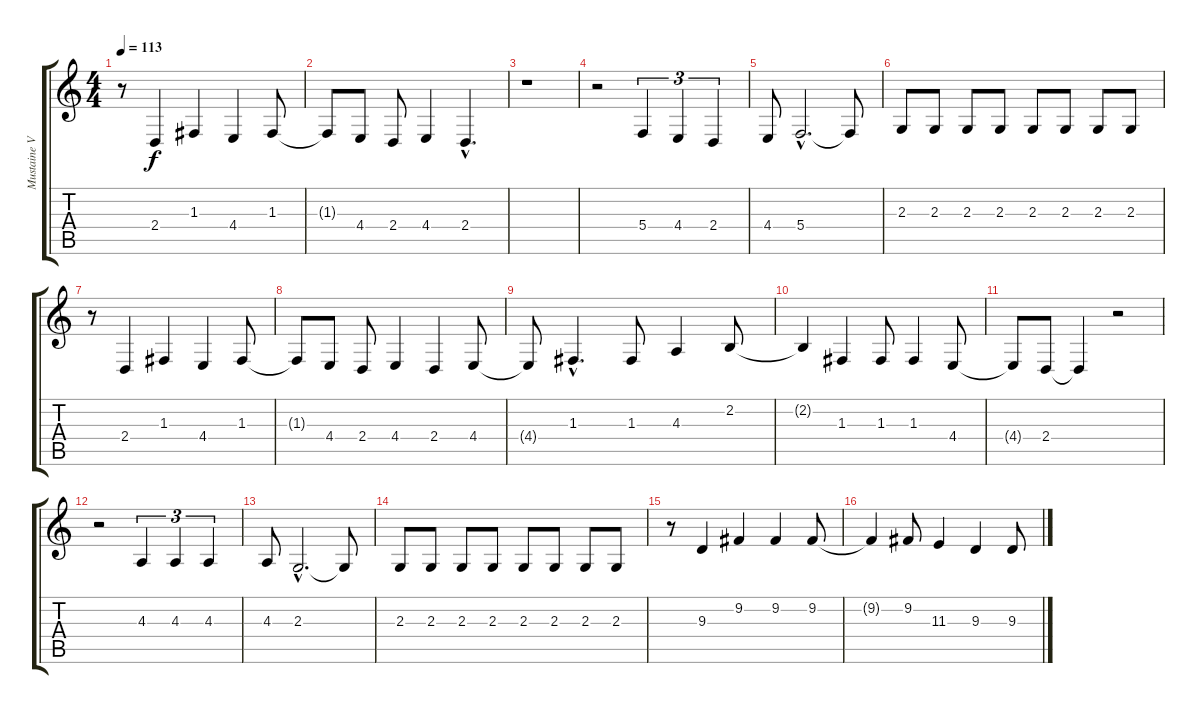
\track ("Mustaine Voice / Backup Guitar" "Mustaine V") {instrument tenorsax}
\staff {score tabs}
\tuning (D4 A3 F3 C3 G2 D2) {hide}
\ts (4 4)
\tempo 113
\clef g2
\ks c
r.8{dy f instrument tenorsax} 2.4.4 1.3.4 4.4.4 1.3.8 |
1.3{t}.8 4.4.8 2.4.8 4.4.4 2.4{hac}.4{d} |
r.1 |
r.2 5.4.4{tu (3 2)} 4.4.4{tu (3 2)} 2.4.4{tu (3 2)} |
4.4.8 5.4{hac}.2{d} 5.4{t}.8 |
2.3.8{instrument overdrivenguitar} 2.3.8 2.3.8 2.3.8 2.3.8 2.3.8 2.3.8 2.3.8 |
r.8{instrument tenorsax} 2.4.4 1.3.4 4.4.4 1.3.8 |
1.3{t}.8 4.4.8 2.4.8 4.4.4 2.4.4 4.4.8 |
4.4{t}.8{instrument tenorsax} 1.3{hac}.4{d} 1.3.8 4.3.4 2.2.8 |
2.2{t}.4 1.3.4 1.3.8 1.3.4 4.4.8 |
4.4{t}.8 2.4.8 2.4{t}.4 r.2 |
r.2 4.3.4{tu (3 2)} 4.3.4{tu (3 2)} 4.3.4{tu (3 2)} |
4.3.8 2.3{hac}.2{d} 2.3{t}.8 |
2.3.8{instrument overdrivenguitar} 2.3.8 2.3.8 2.3.8 2.3.8 2.3.8 2.3.8 2.3.8 |
r.8{instrument tenorsax} 9.3.4 9.2.4 9.2.4 9.2.8 |
9.2{t}.4 9.2.8 11.3.4 9.3.4 9.3.8
